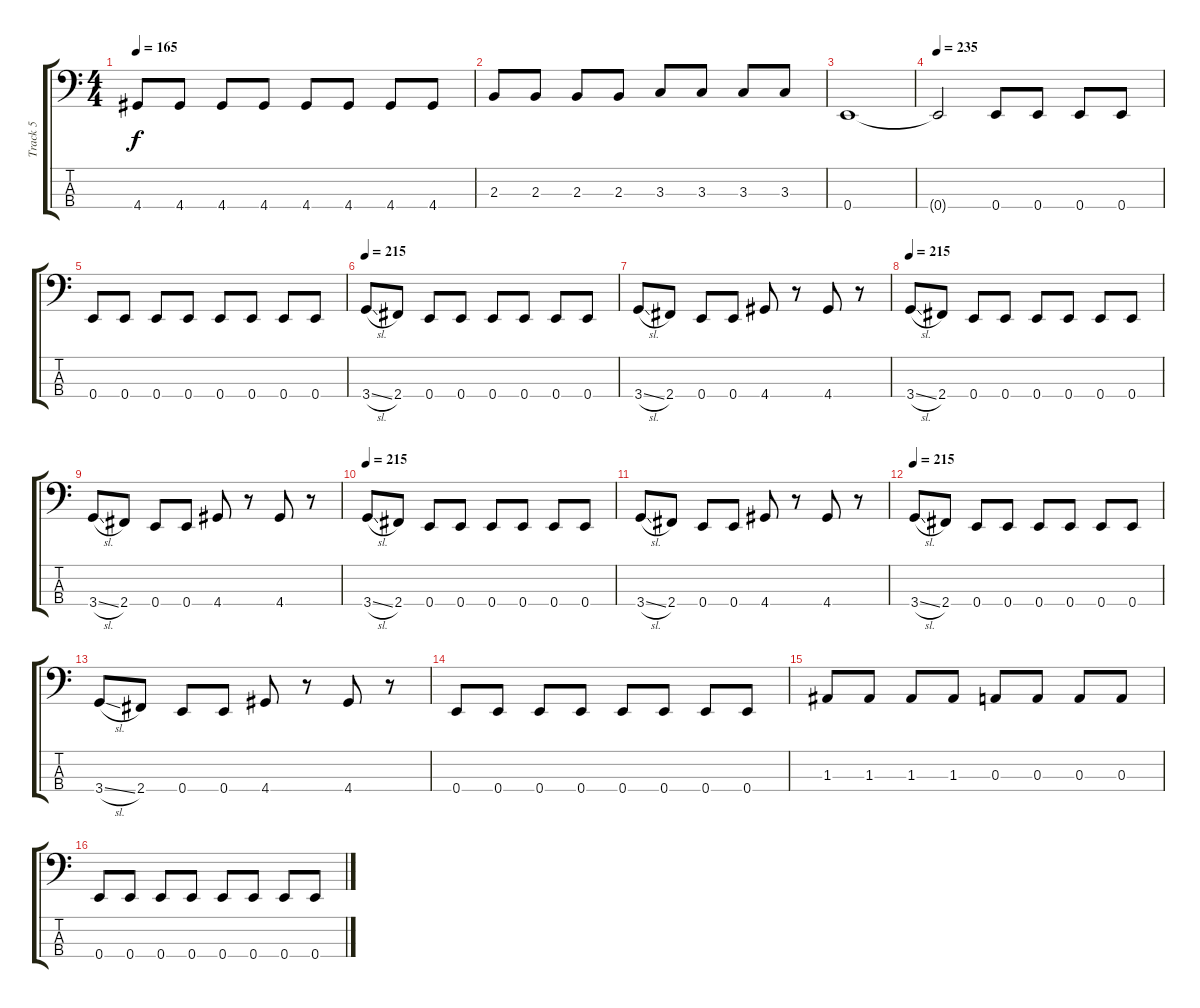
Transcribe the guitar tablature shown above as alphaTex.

\track ("Track 5" "Track 5") {instrument electricbasspick}
\staff {score tabs}
\tuning (G2 D2 A1 E1) {hide}
\ts (4 4)
\tempo 165
\clef f4
\ks c
4.4.8{dy f} 4.4.8 4.4.8 4.4.8 4.4.8 4.4.8 4.4.8 4.4.8 |
2.3.8 2.3.8 2.3.8 2.3.8 3.3.8 3.3.8 3.3.8 3.3.8 |
0.4.1 |
\tempo 235
0.4{t}.2 0.4.8 0.4.8 0.4.8 0.4.8 |
0.4.8 0.4.8 0.4.8 0.4.8 0.4.8 0.4.8 0.4.8 0.4.8 |
\tempo 215
3.4{sl}.8 2.4.8 0.4.8 0.4.8 0.4.8 0.4.8 0.4.8 0.4.8 |
3.4{sl}.8 2.4.8 0.4.8 0.4.8 4.4.8 r.8 4.4.8 r.8 |
\tempo 215
3.4{sl}.8 2.4.8 0.4.8 0.4.8 0.4.8 0.4.8 0.4.8 0.4.8 |
3.4{sl}.8 2.4.8 0.4.8 0.4.8 4.4.8 r.8 4.4.8 r.8 |
\tempo 215
3.4{sl}.8 2.4.8 0.4.8 0.4.8 0.4.8 0.4.8 0.4.8 0.4.8 |
3.4{sl}.8 2.4.8 0.4.8 0.4.8 4.4.8 r.8 4.4.8 r.8 |
\tempo 215
3.4{sl}.8 2.4.8 0.4.8 0.4.8 0.4.8 0.4.8 0.4.8 0.4.8 |
3.4{sl}.8 2.4.8 0.4.8 0.4.8 4.4.8 r.8 4.4.8 r.8 |
0.4.8 0.4.8 0.4.8 0.4.8 0.4.8 0.4.8 0.4.8 0.4.8 |
1.3.8 1.3.8 1.3.8 1.3.8 0.3.8 0.3.8 0.3.8 0.3.8 |
0.4.8 0.4.8 0.4.8 0.4.8 0.4.8 0.4.8 0.4.8 0.4.8
